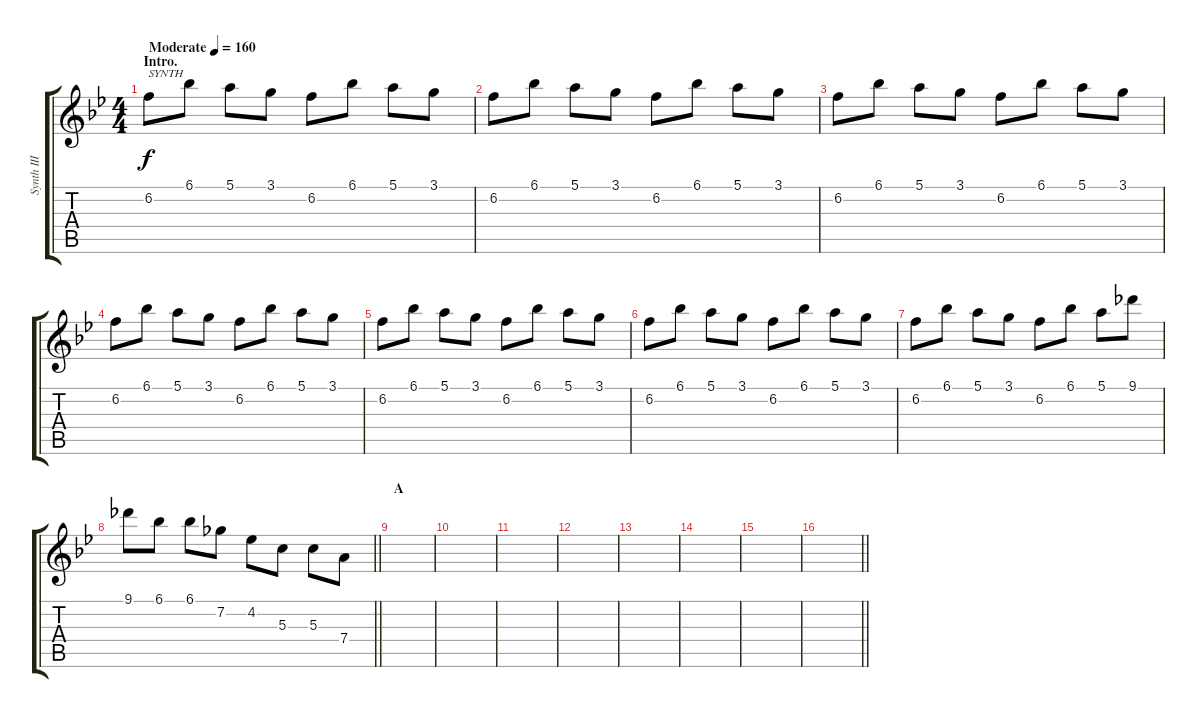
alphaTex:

\track ("Synth III (Kotobuki Tsumugi)" "Synth III ") {instrument lead2sawtooth}
\staff {score tabs}
\tuning (E5 B4 G4 D4 A3 E3) {hide}
\ts (4 4)
\section ("" "Intro.")
\tempo (160 "Moderate")
\clef g2
\ks bb
6.2.8{txt "SYNTH" dy f instrument lead2sawtooth} 6.1.8 5.1.8 3.1.8 6.2.8 6.1.8 5.1.8 3.1.8 |
6.2.8 6.1.8 5.1.8 3.1.8 6.2.8 6.1.8 5.1.8 3.1.8 |
6.2.8 6.1.8 5.1.8 3.1.8 6.2.8 6.1.8 5.1.8 3.1.8 |
6.2.8 6.1.8 5.1.8 3.1.8 6.2.8 6.1.8 5.1.8 3.1.8 |
6.2.8 6.1.8 5.1.8 3.1.8 6.2.8 6.1.8 5.1.8 3.1.8 |
6.2.8 6.1.8 5.1.8 3.1.8 6.2.8 6.1.8 5.1.8 3.1.8 |
6.2.8 6.1.8 5.1.8 3.1.8 6.2.8 6.1.8 5.1.8 9.1.8 |
\barLineRight lightlight
9.1.8 6.1.8 6.1.8 7.2.8 4.2.8 5.3.8 5.3.8 7.4.8 |
\section ("" "A")
|
|
|
|
|
|
|
\barLineRight lightlight
